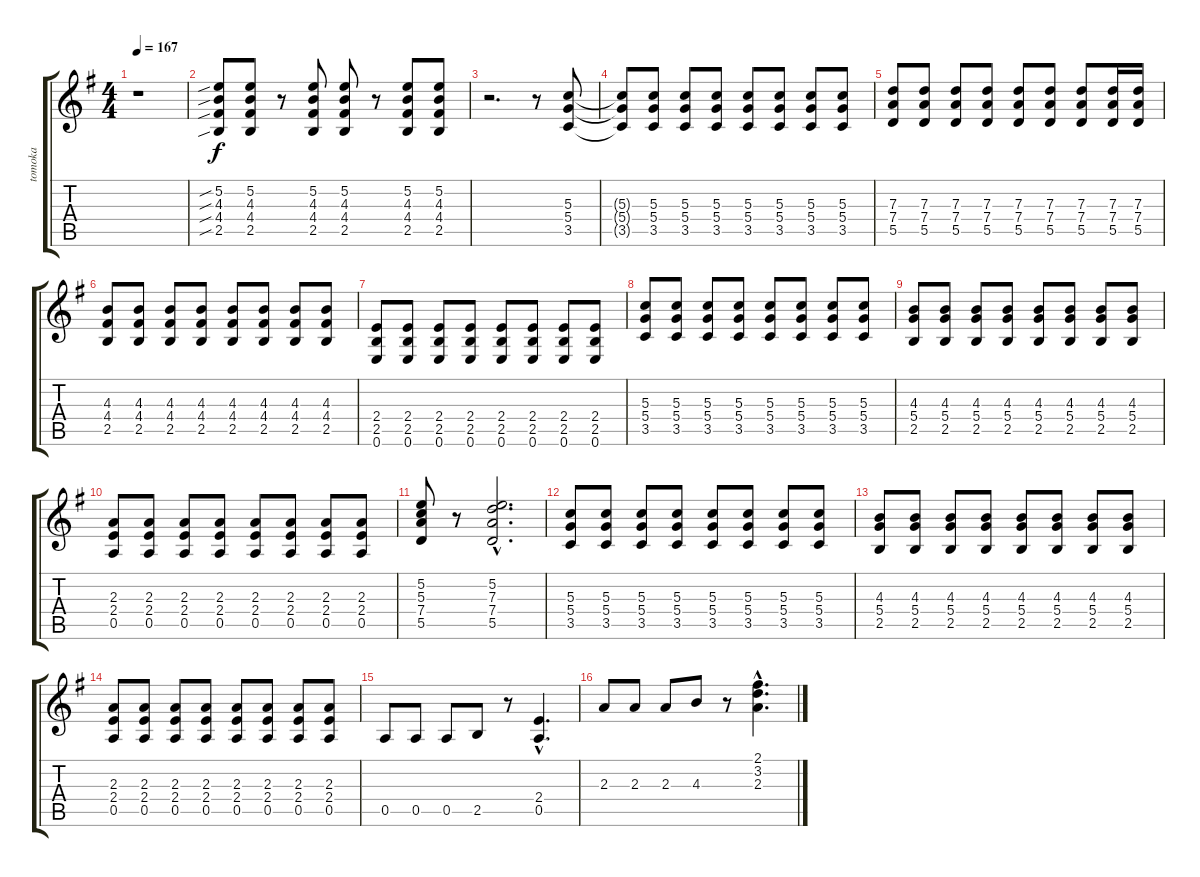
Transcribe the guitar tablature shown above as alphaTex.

\track ("tomoka" "tomoka") {instrument distortionguitar}
\staff {score tabs}
\tuning (E4 B3 G3 D3 A2 E2) {hide}
\ts (4 4)
\tempo 167
\clef g2
\ks eminor
r.1{dy f instrument distortionguitar} |
(5.2{sib} 4.3{sib} 4.4{sib} 2.5{sib}).8 (5.2 4.3 4.4 2.5).8 r.8 (5.2 4.3 4.4 2.5).8 (5.2 4.3 4.4 2.5).8 r.8 (5.2 4.3 4.4 2.5).8 (5.2 4.3 4.4 2.5).8 |
r.2{d} r.8 (5.3 5.4 3.5).8 |
(5.3{t} 5.4{t} 3.5{t}).8 (5.3 5.4 3.5).8 (5.3 5.4 3.5).8 (5.3 5.4 3.5).8 (5.3 5.4 3.5).8 (5.3 5.4 3.5).8 (5.3 5.4 3.5).8 (5.3 5.4 3.5).8 |
(7.3 7.4 5.5).8 (7.3 7.4 5.5).8 (7.3 7.4 5.5).8 (7.3 7.4 5.5).8 (7.3 7.4 5.5).8 (7.3 7.4 5.5).8 (7.3 7.4 5.5).8 (7.3 7.4 5.5).16 (7.3 7.4 5.5).16 |
(4.3 4.4 2.5).8 (4.3 4.4 2.5).8 (4.3 4.4 2.5).8 (4.3 4.4 2.5).8 (4.3 4.4 2.5).8 (4.3 4.4 2.5).8 (4.3 4.4 2.5).8 (4.3 4.4 2.5).8 |
(2.4 2.5 0.6).8 (2.4 2.5 0.6).8 (2.4 2.5 0.6).8 (2.4 2.5 0.6).8 (2.4 2.5 0.6).8 (2.4 2.5 0.6).8 (2.4 2.5 0.6).8 (2.4 2.5 0.6).8 |
(5.3 5.4 3.5).8 (5.3 5.4 3.5).8 (5.3 5.4 3.5).8 (5.3 5.4 3.5).8 (5.3 5.4 3.5).8 (5.3 5.4 3.5).8 (5.3 5.4 3.5).8 (5.3 5.4 3.5).8 |
(4.3 5.4 2.5).8 (4.3 5.4 2.5).8 (4.3 5.4 2.5).8 (4.3 5.4 2.5).8 (4.3 5.4 2.5).8 (4.3 5.4 2.5).8 (4.3 5.4 2.5).8 (4.3 5.4 2.5).8 |
(2.3 2.4 0.5).8 (2.3 2.4 0.5).8 (2.3 2.4 0.5).8 (2.3 2.4 0.5).8 (2.3 2.4 0.5).8 (2.3 2.4 0.5).8 (2.3 2.4 0.5).8 (2.3 2.4 0.5).8 |
(5.2 5.3 7.4 5.5).8 r.8 (5.2{hac} 7.3{hac} 7.4{hac} 5.5{hac}).2{d} |
(5.3 5.4 3.5).8 (5.3 5.4 3.5).8 (5.3 5.4 3.5).8 (5.3 5.4 3.5).8 (5.3 5.4 3.5).8 (5.3 5.4 3.5).8 (5.3 5.4 3.5).8 (5.3 5.4 3.5).8 |
(4.3 5.4 2.5).8 (4.3 5.4 2.5).8 (4.3 5.4 2.5).8 (4.3 5.4 2.5).8 (4.3 5.4 2.5).8 (4.3 5.4 2.5).8 (4.3 5.4 2.5).8 (4.3 5.4 2.5).8 |
(2.3 2.4 0.5).8 (2.3 2.4 0.5).8 (2.3 2.4 0.5).8 (2.3 2.4 0.5).8 (2.3 2.4 0.5).8 (2.3 2.4 0.5).8 (2.3 2.4 0.5).8 (2.3 2.4 0.5).8 |
0.5.8 0.5.8 0.5.8 2.5.8 r.8 (2.4{hac} 0.5{hac}).4{d} |
2.3.8 2.3.8 2.3.8 4.3.8 r.8 (2.1{hac} 3.2{hac} 2.3{hac}).4{d}
